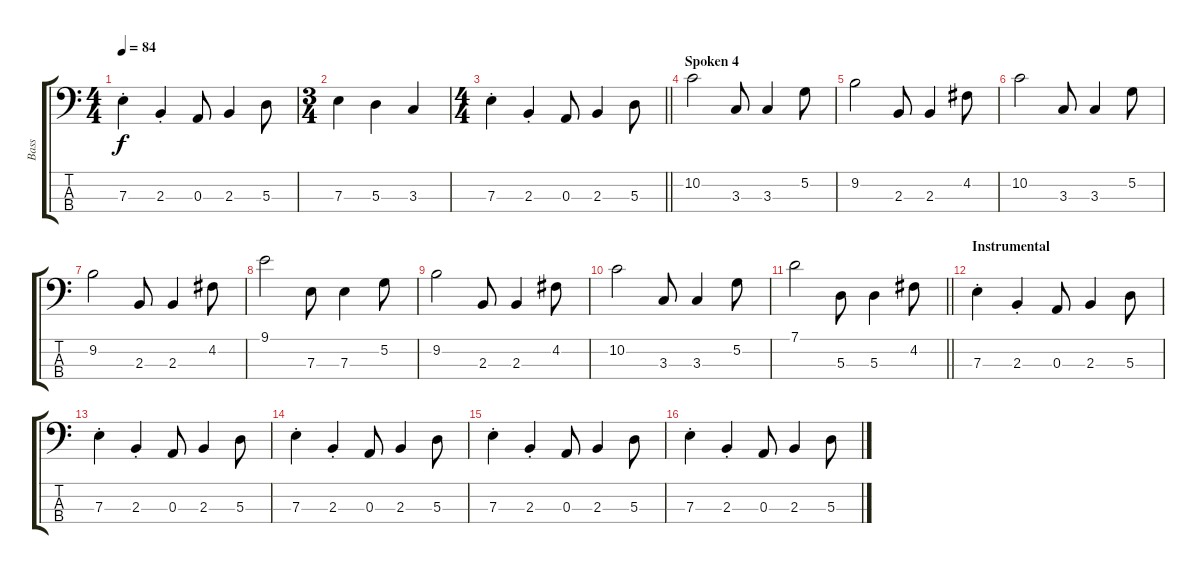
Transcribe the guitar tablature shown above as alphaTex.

\track ("Bass" "Bass") {instrument electricbassfinger}
\staff {score tabs}
\tuning (G2 D2 A1 E1) {hide}
\ts (4 4)
\tempo 84
\clef f4
\ks c
7.3{st}.4{dy f} 2.3{st}.4 0.3.8 2.3.4 5.3.8 |
\ts (3 4)
7.3.4 5.3.4 3.3.4 |
\ts (4 4)
\barLineRight lightlight
7.3{st}.4 2.3{st}.4 0.3.8 2.3.4 5.3.8 |
\section ("" "Spoken 4")
10.2.2 3.3.8 3.3.4 5.2.8 |
9.2.2 2.3.8 2.3.4 4.2.8 |
10.2.2 3.3.8 3.3.4 5.2.8 |
9.2.2 2.3.8 2.3.4 4.2.8 |
9.1.2 7.3.8 7.3.4 5.2.8 |
9.2.2 2.3.8 2.3.4 4.2.8 |
10.2.2 3.3.8 3.3.4 5.2.8 |
\barLineRight lightlight
7.1.2 5.3.8 5.3.4 4.2.8 |
\section ("" "Instrumental")
7.3{st}.4 2.3{st}.4 0.3.8 2.3.4 5.3.8 |
7.3{st}.4 2.3{st}.4 0.3.8 2.3.4 5.3.8 |
7.3{st}.4 2.3{st}.4 0.3.8 2.3.4 5.3.8 |
7.3{st}.4 2.3{st}.4 0.3.8 2.3.4 5.3.8 |
7.3{st}.4 2.3{st}.4 0.3.8 2.3.4 5.3.8
